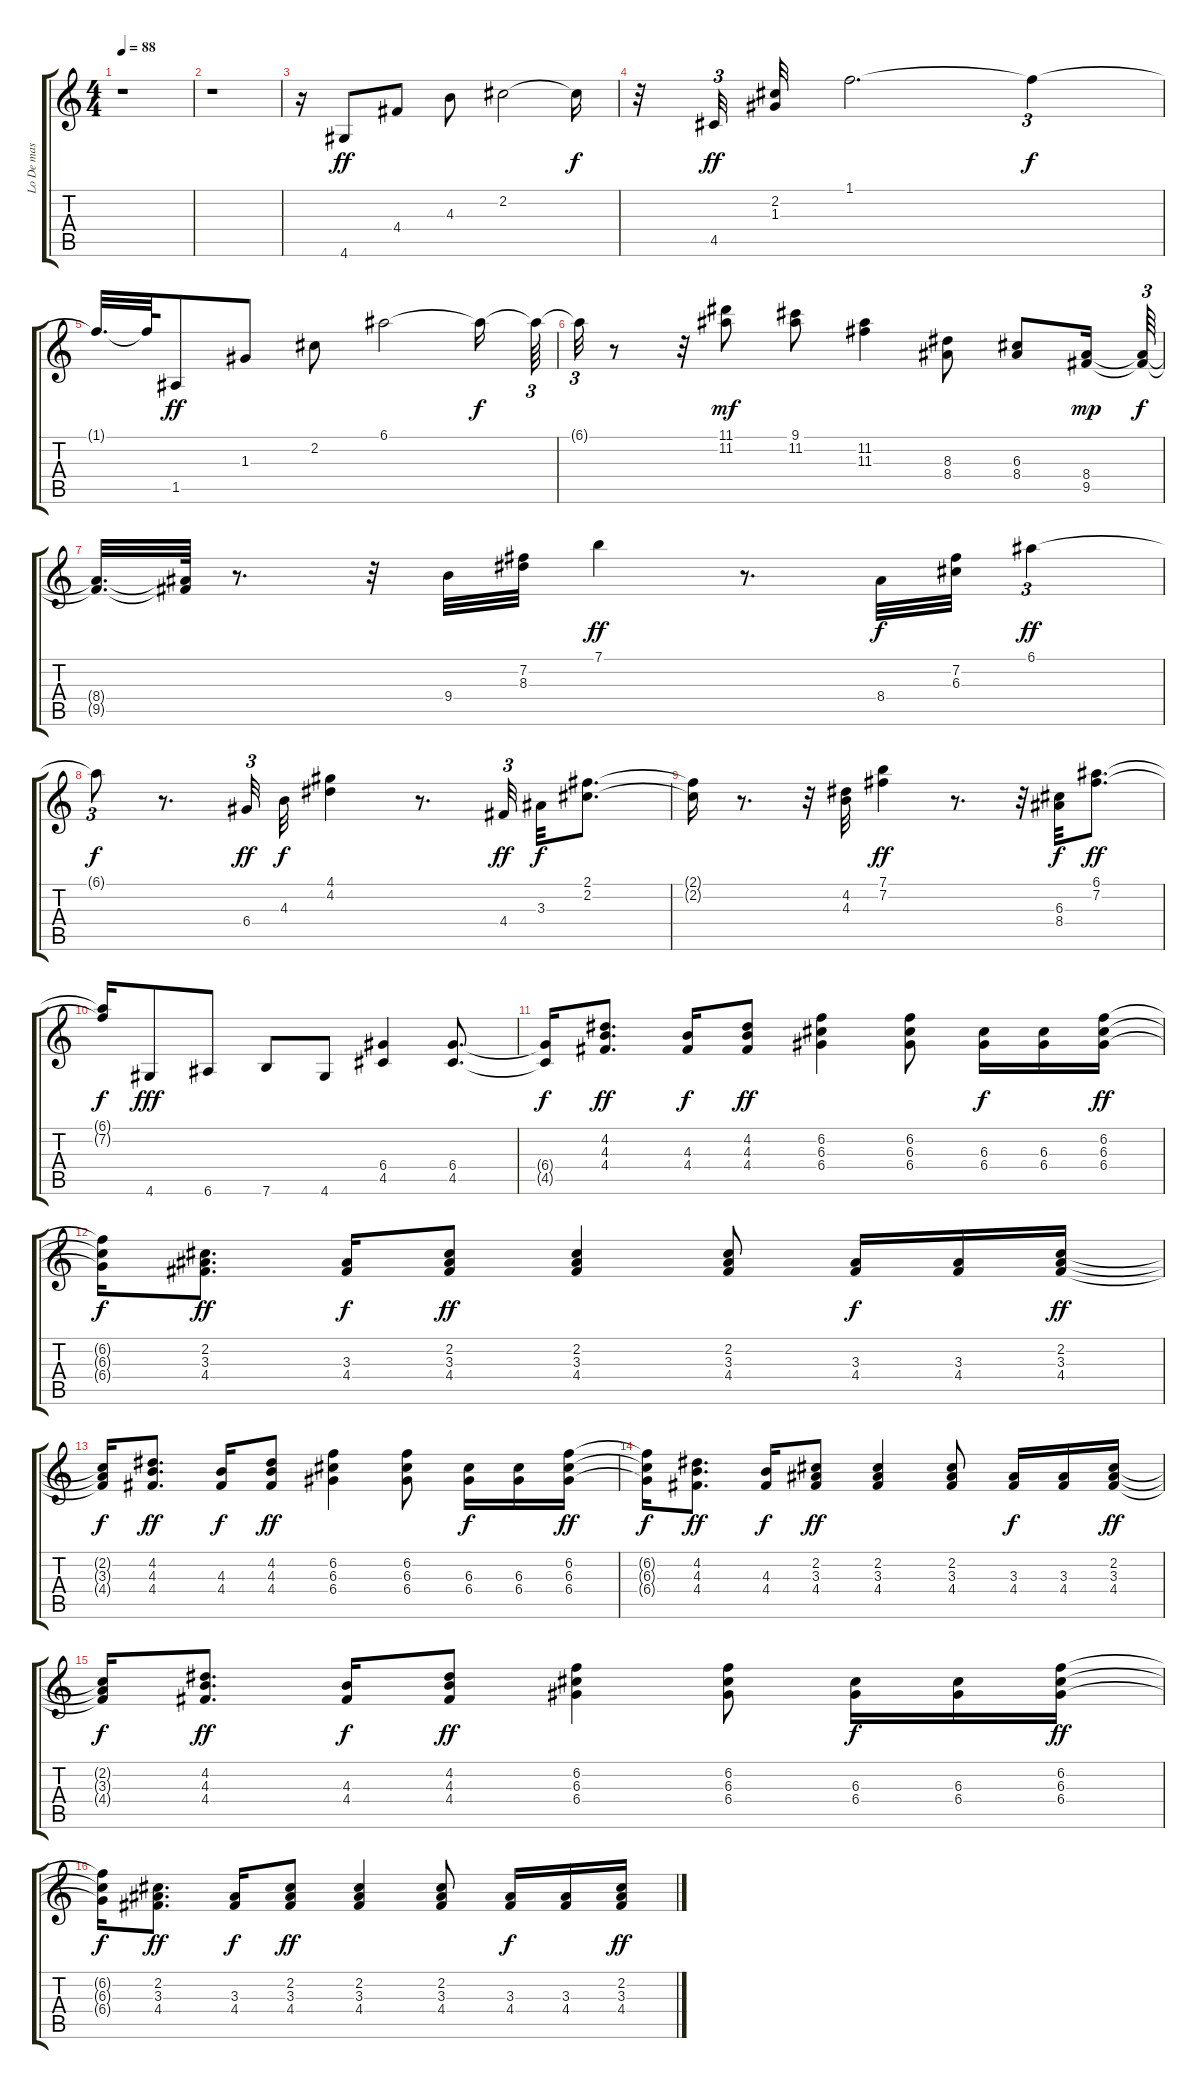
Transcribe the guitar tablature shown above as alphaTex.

\track ("Lo De mas" "Lo De mas") {instrument acousticguitarsteel}
\staff {score tabs}
\tuning (E4 B3 G3 D3 A2 E2) {hide}
\ts (4 4)
\tempo 88
\clef g2
\ks c
r.1{dy ff} |
r.1 |
r.16 4.6.8 4.4.8 4.3.8 2.2.2 2.2{t}.16{dy f} |
r.32 4.5.32{tu (3 2) dy ff} (2.2 1.3).32 1.1.2{d} 1.1{t}.4{tu (3 2) dy f} |
1.1{t}.32{d} 1.1{t}.64 1.5.8{dy ff} 1.3.8 2.2.8 6.1.2 6.1{t}.16{dy f} 6.1{t}.64{tu (3 2)} |
6.1{t}.32{tu (3 2)} r.8 r.32 (11.1 11.2).8{dy mf} (9.1 11.2).8 (11.2 11.3).4 (8.3 8.4).8 (6.3 8.4).8 (8.4 9.5).16{dy mp} (8.4{t} 9.5{t}).64{tu (3 2) dy f} |
(8.4{t} 9.5{t}).32{d} (8.4{t} 9.5{t}).64 r.8{d} r.32 9.4.32 (7.2 8.3).32 7.1.4{dy ff} r.8{d} 8.4.32{dy f} (7.2 6.3).32 6.1.4{tu (3 2) dy ff} |
6.1{t}.8{tu (3 2) dy f} r.8{d} 6.4.32{tu (3 2) dy ff} 4.3.32{dy f} (4.1 4.2).4 r.8{d} 4.4.32{tu (3 2) dy ff beam splitsecondary} 3.3.32{dy f} (2.1 2.2).8{d} |
(2.1{t} 2.2{t}).16 r.8{d} r.32 (4.2 4.3).32 (7.1 7.2).4{dy ff} r.8{d} r.32 (6.3 8.4).32{dy f} (6.1 7.2).8{d dy ff} |
(6.1{t} 7.2{t}).16{dy f} 4.6.8{dy fff} 6.6.8 7.6.8 4.6.8 (6.4 4.5).4 (6.4 4.5).8{d} |
(6.4{t} 4.5{t}).16{dy f} (4.2 4.3 4.4).8{d dy ff} (4.3 4.4).16{dy f} (4.2 4.3 4.4).8{dy ff} (6.2 6.3 6.4).4 (6.2 6.3 6.4).8 (6.3 6.4).16{dy f} (6.3 6.4).16 (6.2 6.3 6.4).16{dy ff} |
(6.2{t} 6.3{t} 6.4{t}).16{dy f} (2.2 3.3 4.4).8{d dy ff} (3.3 4.4).16{dy f} (2.2 3.3 4.4).8{dy ff} (2.2 3.3 4.4).4 (2.2 3.3 4.4).8 (3.3 4.4).16{dy f} (3.3 4.4).16 (2.2 3.3 4.4).16{dy ff} |
(2.2{t} 3.3{t} 4.4{t}).16{dy f} (4.2 4.3 4.4).8{d dy ff} (4.3 4.4).16{dy f} (4.2 4.3 4.4).8{dy ff} (6.2 6.3 6.4).4 (6.2 6.3 6.4).8 (6.3 6.4).16{dy f} (6.3 6.4).16 (6.2 6.3 6.4).16{dy ff} |
(6.2{t} 6.3{t} 6.4{t}).16{dy f} (4.2 4.3 4.4).8{d dy ff} (4.3 4.4).16{dy f} (2.2 3.3 4.4).8{dy ff} (2.2 3.3 4.4).4 (2.2 3.3 4.4).8 (3.3 4.4).16{dy f} (3.3 4.4).16 (2.2 3.3 4.4).16{dy ff} |
(2.2{t} 3.3{t} 4.4{t}).16{dy f} (4.2 4.3 4.4).8{d dy ff} (4.3 4.4).16{dy f} (4.2 4.3 4.4).8{dy ff} (6.2 6.3 6.4).4 (6.2 6.3 6.4).8 (6.3 6.4).16{dy f} (6.3 6.4).16 (6.2 6.3 6.4).16{dy ff} |
(6.2{t} 6.3{t} 6.4{t}).16{dy f} (2.2 3.3 4.4).8{d dy ff} (3.3 4.4).16{dy f} (2.2 3.3 4.4).8{dy ff} (2.2 3.3 4.4).4 (2.2 3.3 4.4).8 (3.3 4.4).16{dy f} (3.3 4.4).16 (2.2 3.3 4.4).16{dy ff}
